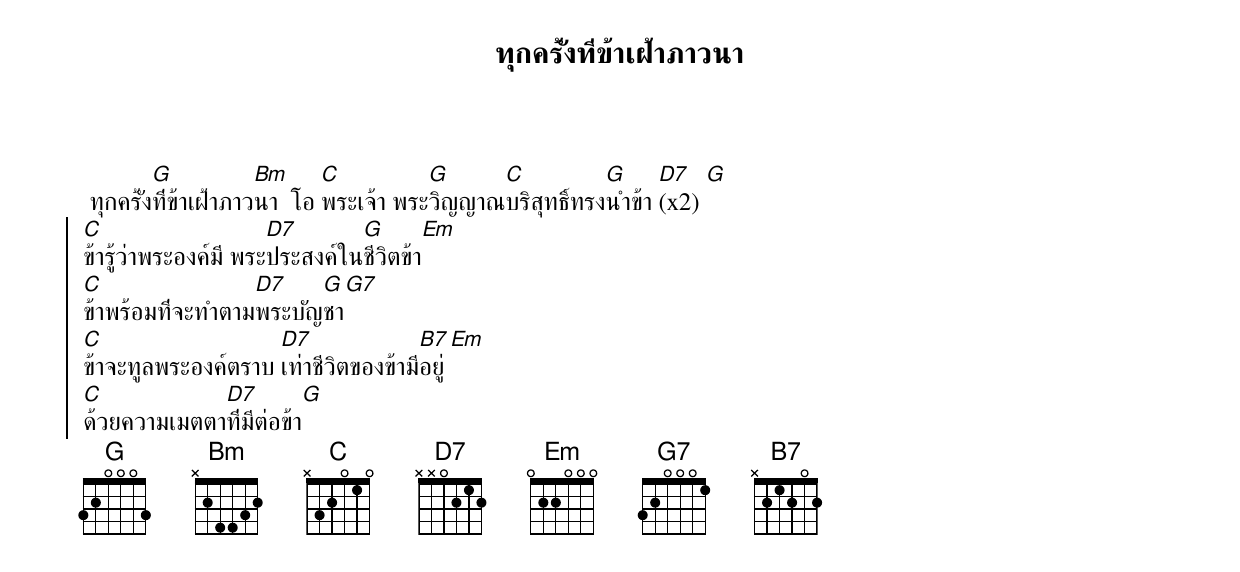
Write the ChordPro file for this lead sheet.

{title:ทุกครั้งที่ข้าเฝ้าภาวนา}

 ทุกครั้ง[G]ที่ข้าเฝ้าภาว[Bm]นา  โอ [C]พระเจ้า พระ[G]วิญญาณ[C]บริสุทธิ์ทรง[G]นำข้า [D7](x2) [G]
{soc}
[C]ข้ารู้ว่าพระองค์มี พระ[D7]ประสงค์ใน[G]ชีวิตข้า[Em]
[C]ข้าพร้อมที่จะทำตาม[D7]พระบัญ[G]ชา[G7]
[C]ข้าจะทูลพระองค์ตราบ [D7]เท่าชีวิตของข้ามี[B7]อยู่[Em]
[C]ด้วยความเมตตา[D7]ที่มีต่อข้า[G]
{eoc}
